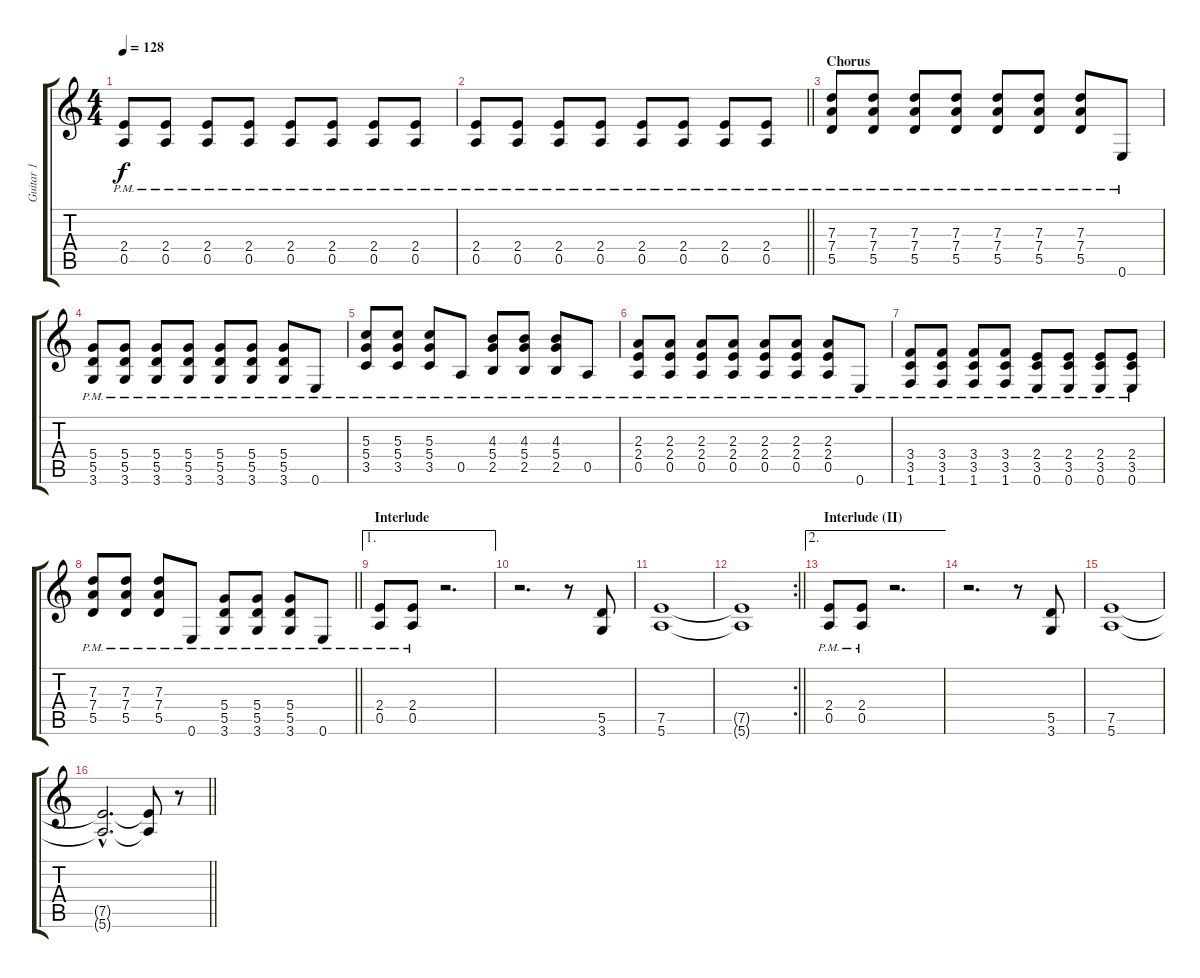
\track ("Guitar 1" "Guitar 1") {instrument overdrivenguitar}
\staff {score tabs}
\tuning (E4 B3 G3 D3 A2 E2) {hide}
\ts (4 4)
\tempo 128
\clef g2
\ks c
(2.4{pm} 0.5{pm}).8{dy f} (2.4{pm} 0.5{pm}).8 (2.4{pm} 0.5{pm}).8 (2.4{pm} 0.5{pm}).8 (2.4{pm} 0.5{pm}).8 (2.4{pm} 0.5{pm}).8 (2.4{pm} 0.5{pm}).8 (2.4{pm} 0.5{pm}).8 |
\barLineRight lightlight
(2.4{pm} 0.5{pm}).8 (2.4{pm} 0.5{pm}).8 (2.4{pm} 0.5{pm}).8 (2.4{pm} 0.5{pm}).8 (2.4{pm} 0.5{pm}).8 (2.4{pm} 0.5{pm}).8 (2.4{pm} 0.5{pm}).8 (2.4{pm} 0.5{pm}).8 |
\section ("" "Chorus")
(7.3{pm} 7.4{pm} 5.5{pm}).8 (7.3{pm} 7.4{pm} 5.5{pm}).8 (7.3{pm} 7.4{pm} 5.5{pm}).8 (7.3{pm} 7.4{pm} 5.5{pm}).8 (7.3{pm} 7.4{pm} 5.5{pm}).8 (7.3{pm} 7.4{pm} 5.5{pm}).8 (7.3{pm} 7.4{pm} 5.5{pm}).8 0.6{pm}.8 |
(5.4{pm} 5.5{pm} 3.6{pm}).8 (5.4{pm} 5.5{pm} 3.6{pm}).8 (5.4{pm} 5.5{pm} 3.6{pm}).8 (5.4{pm} 5.5{pm} 3.6{pm}).8 (5.4{pm} 5.5{pm} 3.6{pm}).8 (5.4{pm} 5.5{pm} 3.6{pm}).8 (5.4{pm} 5.5{pm} 3.6{pm}).8 0.6{pm}.8 |
(5.3{pm} 5.4{pm} 3.5{pm}).8 (5.3{pm} 5.4{pm} 3.5{pm}).8 (5.3{pm} 5.4{pm} 3.5{pm}).8 0.5{pm}.8 (4.3{pm} 5.4{pm} 2.5{pm}).8 (4.3{pm} 5.4{pm} 2.5{pm}).8 (4.3{pm} 5.4{pm} 2.5{pm}).8 0.5{pm}.8 |
(2.3{pm} 2.4{pm} 0.5{pm}).8 (2.3{pm} 2.4{pm} 0.5{pm}).8 (2.3{pm} 2.4{pm} 0.5{pm}).8 (2.3{pm} 2.4{pm} 0.5{pm}).8 (2.3{pm} 2.4{pm} 0.5{pm}).8 (2.3{pm} 2.4{pm} 0.5{pm}).8 (2.3{pm} 2.4{pm} 0.5{pm}).8 0.6{pm}.8 |
(3.4{pm} 3.5{pm} 1.6{pm}).8 (3.4{pm} 3.5{pm} 1.6{pm}).8 (3.4{pm} 3.5{pm} 1.6{pm}).8 (3.4{pm} 3.5{pm} 1.6{pm}).8 (2.4{pm} 3.5{pm} 0.6{pm}).8 (2.4{pm} 3.5{pm} 0.6{pm}).8 (2.4{pm} 3.5{pm} 0.6{pm}).8 (2.4{pm} 3.5{pm} 0.6{pm}).8 |
\barLineRight lightlight
(7.3{pm} 7.4{pm} 5.5{pm}).8 (7.3{pm} 7.4{pm} 5.5{pm}).8 (7.3{pm} 7.4{pm} 5.5{pm}).8 0.6{pm}.8 (5.4{pm} 5.5{pm} 3.6{pm}).8 (5.4{pm} 5.5{pm} 3.6{pm}).8 (5.4{pm} 5.5{pm} 3.6{pm}).8 0.6{pm}.8 |
\ae 1
\section ("" "Interlude")
(2.4{pm} 0.5{pm}).8 (2.4{pm} 0.5{pm}).8 r.2{d} |
r.2{d} r.8 (5.5 3.6).8 |
(7.5 5.6).1 |
\rc 2
\barLineRight lightlight
(7.5{t} 5.6{t}).1 |
\ae 2
\section ("" "Interlude (II)")
(2.4{pm} 0.5{pm}).8 (2.4{pm} 0.5{pm}).8 r.2{d} |
r.2{d} r.8 (5.5 3.6).8 |
(7.5 5.6).1 |
\barLineRight lightlight
(7.5{hac t} 5.6{hac t}).2{d} (7.5{t} 5.6{t}).8 r.8
